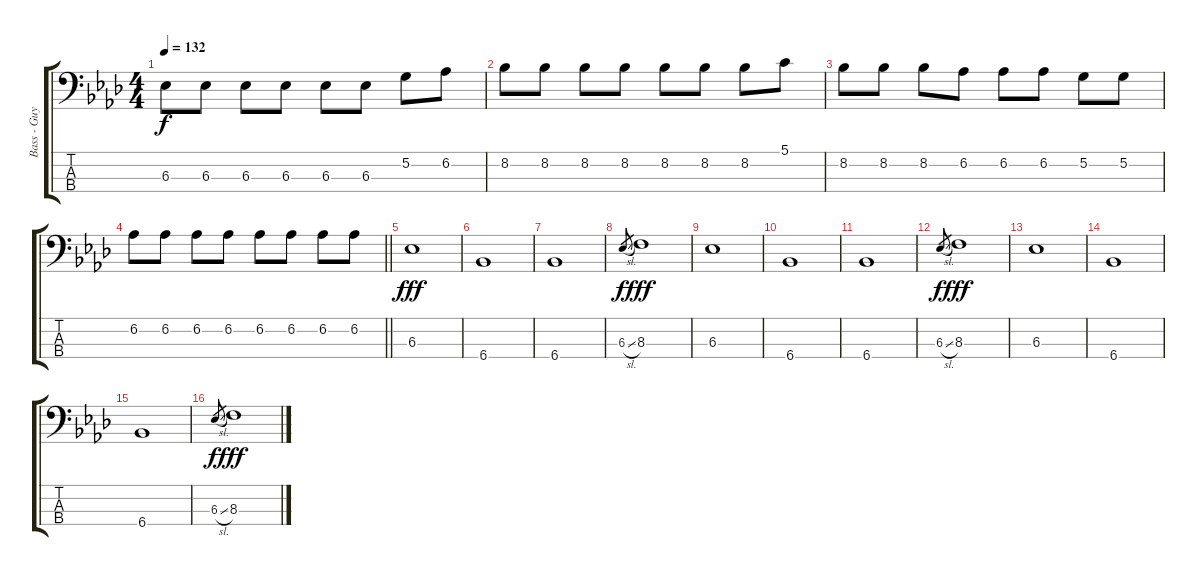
\track ("Bass - Guy" "Bass - Guy") {instrument electricbassfinger}
\staff {score tabs}
\tuning (G2 D2 A1 E1) {hide}
\ts (4 4)
\tempo 132
\clef f4
\ks ab
6.3.8{dy f} 6.3.8 6.3.8 6.3.8 6.3.8 6.3.8 5.2.8 6.2.8 |
8.2.8 8.2.8 8.2.8 8.2.8 8.2.8 8.2.8 8.2.8 5.1.8 |
8.2.8 8.2.8 8.2.8 6.2.8 6.2.8 6.2.8 5.2.8 5.2.8 |
\barLineRight lightlight
6.2.8 6.2.8 6.2.8 6.2.8 6.2.8 6.2.8 6.2.8 6.2.8 |
6.3.1{dy fff} |
6.4.1 |
6.4.1 |
6.3{sl}.8{gr dy f} 8.3.1{dy fff} |
6.3.1 |
6.4.1 |
6.4.1 |
6.3{sl}.8{gr dy f} 8.3.1{dy fff} |
6.3.1{volume 11} |
6.4.1 |
6.4.1 |
6.3{sl}.8{gr dy f} 8.3.1{dy fff}
